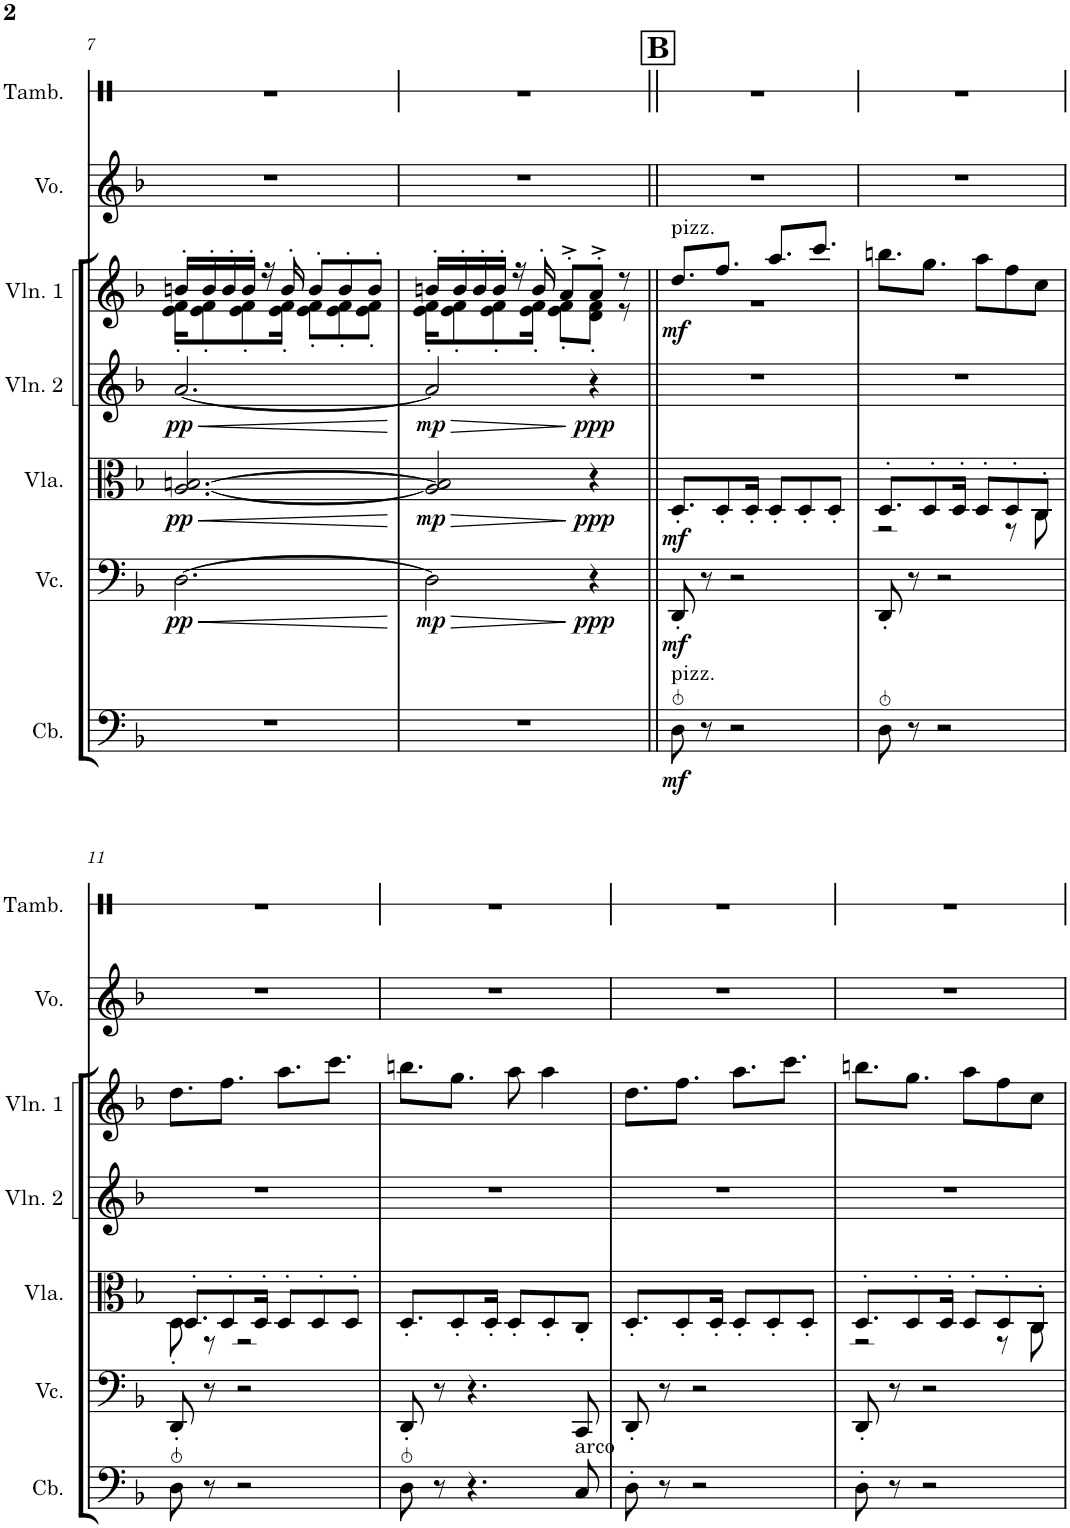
**kern	**dynam	**kern	**dynam	**kern	**dynam	**kern	**dynam	**kern	**dynam	**kern	**kern
*part7	*part7	*part6	*part6	*part5	*part5	*part4	*part4	*part3	*part3	*part2	*part1
*staff7	*staff7	*staff6	*staff6	*staff5	*staff5	*staff4	*staff4	*staff3	*staff3	*staff2	*staff1
*I"低音提琴	*	*I"大提琴	*	*I"中提琴	*	*I"小提琴 2	*	*I"小提琴 1	*	*I"人声	*I"铃鼓
!!LO:PB:g=z
*clefF4	*	*clefF4	*	*clefC3	*	*clefG2	*	*clefG2	*	*clefG2	*clefX
*Trd7c12	*	*	*	*	*	*	*	*	*	*	*
*k[b-]	*	*k[b-]	*	*k[b-]	*	*k[b-]	*	*k[b-]	*	*k[b-]	*k[]
*M6/8	*	*M6/8	*	*M6/8	*	*M6/8	*	*M6/8	*	*M6/8	*M6/8
=7	=7	=7	=7	=7	=7	=7	=7	=7	=7	=7	=7
!	!	!	!LO:HP:b	!	!LO:HP:b	!	!LO:HP:b	!	!	!	!
*	*	*	*	*	*	*	*	*^	*	*	*
!	!	!	!LO:DY:n=1:b	!	!LO:DY:n=1:b	!	!LO:DY:n=1:b	!	!	!	!	!
2.r	.	[2.D\	< pp	[2.A/ [2.Bn/	< pp	[2.a/	< pp	16bn'/LL	16e\' 16f\'KL	.	2.r	2.r
.	.	.	.	.	.	.	.	16b'/	8e\' 8f\'	.	.	.
.	.	.	.	.	.	.	.	16b'/	.	.	.	.
.	.	.	.	.	.	.	.	16b'/JJ	8e\' 8f\'	.	.	.
.	.	.	.	.	.	.	.	16r	.	.	.	.
.	.	.	.	.	.	.	.	16b'/	16e\' 16f\'Jk	.	.	.
.	.	.	.	.	.	.	.	8b'/L	8e\' 8f\'L	.	.	.
.	.	.	.	.	.	.	.	8b'/	8e\' 8f\'	.	.	.
.	.	.	.	.	.	.	.	8b'/J	8e\' 8f\'J	.	.	.
*	*	*	*	*	*	*	*	*v	*v	*	*	*
.	.	.	[	.	[	.	[	.	.	.	.
=8	=8	=8	=8	=8	=8	=8	=8	=8	=8	=8	=8
!	!	!	!LO:HP:b	!	!LO:HP:b	!	!LO:HP:b	!	!	!	!
*	*	*	*	*	*	*	*	*^	*	*	*
!	!	!	!LO:DY:n=1:b	!	!LO:DY:n=1:b	!	!LO:DY:n=1:b	!	!	!	!	!
2.r	.	2D\]	> mp	2A/] 2B/]	> mp	2a/]	> mp	16bn'/LL	16e\' 16f\'KL	.	2.r	2.r
.	.	.	.	.	.	.	.	16b'/	8e\' 8f\'	.	.	.
.	.	.	.	.	.	.	.	16b'/	.	.	.	.
.	.	.	.	.	.	.	.	16b'/JJ	8e\' 8f\'	.	.	.
.	.	.	.	.	.	.	.	16r	.	.	.	.
.	.	.	.	.	.	.	.	16b'/	16e\' 16f\'Jk	.	.	.
.	.	.	.	.	.	.	.	8a'^/L	8e\' 8f\'L	.	.	.
!	!	!	!LO:DY:n=2:b	!	!LO:DY:n=2:b	!	!LO:DY:n=2:b	!	!	!	!	!
.	.	4r	] ppp	4r	] ppp	4r	] ppp	8a'^/J	8d\' 8f\'J	.	.	.
.	.	.	.	.	.	.	.	8r	8r	.	.	.
!!LO:REH:place=s1:a:B:cj:fs=14:t=B
=9||	=9||	=9||	=9||	=9||	=9||	=9||	=9||	=9||	=9||	=9||	=9||	=9||
!	!	!	!	!	!	!	!	!LO:TX:a:t=pizz.	!	!	!	!
!LO:TX:a:t=pizz.	!	!	!	!	!	!	!	!	!	!	!	!
!	!LO:DY:b	!	!LO:DY:b	!	!LO:DY:b	!	!	!	!	!LO:DY:b	!	!
8D\	mf	8DD'/	mf	8.D'/L	mf	2.r	.	8.dd/L	2.r	mf	2.r	2.r
8r	.	8r	.	.	.	.	.	.	.	.	.	.
.	.	.	.	8D'/	.	.	.	8.ff/J	.	.	.	.
2r	.	2r	.	.	.	.	.	.	.	.	.	.
.	.	.	.	16D'/Jk	.	.	.	.	.	.	.	.
.	.	.	.	8D'/L	.	.	.	8.aa/L	.	.	.	.
.	.	.	.	8D'/	.	.	.	.	.	.	.	.
.	.	.	.	.	.	.	.	8.ccc/J	.	.	.	.
.	.	.	.	8D'/J	.	.	.	.	.	.	.	.
*	*	*	*	*	*	*	*	*v	*v	*	*	*
=10	=10	=10	=10	=10	=10	=10	=10	=10	=10	=10	=10
*	*	*	*	*^	*	*	*	*	*	*	*
8D\	.	8DD'/	.	8.D'/L	2r	.	2.r	.	8.bbn\L	.	2.r	2.r
8r	.	8r	.	.	.	.	.	.	.	.	.	.
.	.	.	.	8D'/	.	.	.	.	8.gg\J	.	.	.
2r	.	2r	.	.	.	.	.	.	.	.	.	.
.	.	.	.	16D'/Jk	.	.	.	.	.	.	.	.
.	.	.	.	8D'/L	.	.	.	.	8aa\L	.	.	.
.	.	.	.	8D'/	8r	.	.	.	8ff\	.	.	.
.	.	.	.	8C'/J	8C\	.	.	.	8cc\J	.	.	.
!!LO:LB:g=z
=11	=11	=11	=11	=11	=11	=11	=11	=11	=11	=11	=11	=11
8D\	.	8DD'/	.	8.D'/L	8D'\	.	2.r	.	8.dd\L	.	2.r	2.r
8r	.	8r	.	.	8r	.	.	.	.	.	.	.
.	.	.	.	8D'/	.	.	.	.	8.ff\J	.	.	.
2r	.	2r	.	.	2r	.	.	.	.	.	.	.
.	.	.	.	16D'/Jk	.	.	.	.	.	.	.	.
.	.	.	.	8D'/L	.	.	.	.	8.aa\L	.	.	.
.	.	.	.	8D'/	.	.	.	.	.	.	.	.
.	.	.	.	.	.	.	.	.	8.ccc\J	.	.	.
.	.	.	.	8D'/J	.	.	.	.	.	.	.	.
*	*	*	*	*v	*v	*	*	*	*	*	*	*
=12	=12	=12	=12	=12	=12	=12	=12	=12	=12	=12	=12
8D\	.	8DD'/	.	8.D'/L	.	2.r	.	8.bbn\L	.	2.r	2.r
8r	.	8r	.	.	.	.	.	.	.	.	.
.	.	.	.	8D'/	.	.	.	8.gg\J	.	.	.
4.r	.	4.r	.	.	.	.	.	.	.	.	.
.	.	.	.	16D'/Jk	.	.	.	.	.	.	.
.	.	.	.	8D'/L	.	.	.	8aa\	.	.	.
.	.	.	.	8D'/	.	.	.	4aa\	.	.	.
!LO:TX:a:t=arco	!	!	!	!	!	!	!	!	!	!	!
8C/	.	8CC/	.	8C'/J	.	.	.	.	.	.	.
=13	=13	=13	=13	=13	=13	=13	=13	=13	=13	=13	=13
8D'\	.	8DD'/	.	8.D'/L	.	2.r	.	8.dd\L	.	2.r	2.r
8r	.	8r	.	.	.	.	.	.	.	.	.
.	.	.	.	8D'/	.	.	.	8.ff\J	.	.	.
2r	.	2r	.	.	.	.	.	.	.	.	.
.	.	.	.	16D'/Jk	.	.	.	.	.	.	.
.	.	.	.	8D'/L	.	.	.	8.aa\L	.	.	.
.	.	.	.	8D'/	.	.	.	.	.	.	.
.	.	.	.	.	.	.	.	8.ccc\J	.	.	.
.	.	.	.	8D'/J	.	.	.	.	.	.	.
=14	=14	=14	=14	=14	=14	=14	=14	=14	=14	=14	=14
*	*	*	*	*^	*	*	*	*	*	*	*
8D'\	.	8DD'/	.	8.D'/L	2r	.	2.r	.	8.bbn\L	.	2.r	2.r
8r	.	8r	.	.	.	.	.	.	.	.	.	.
.	.	.	.	8D'/	.	.	.	.	8.gg\J	.	.	.
2r	.	2r	.	.	.	.	.	.	.	.	.	.
.	.	.	.	16D'/Jk	.	.	.	.	.	.	.	.
.	.	.	.	8D'/L	.	.	.	.	8aa\L	.	.	.
.	.	.	.	8D'/	8r	.	.	.	8ff\	.	.	.
.	.	.	.	8C'/J	8C\	.	.	.	8cc\J	.	.	.
*	*	*	*	*v	*v	*	*	*	*	*	*	*
=	=	=	=	=	=	=	=	=	=	=	=
*-	*-	*-	*-	*-	*-	*-	*-	*-	*-	*-	*-
